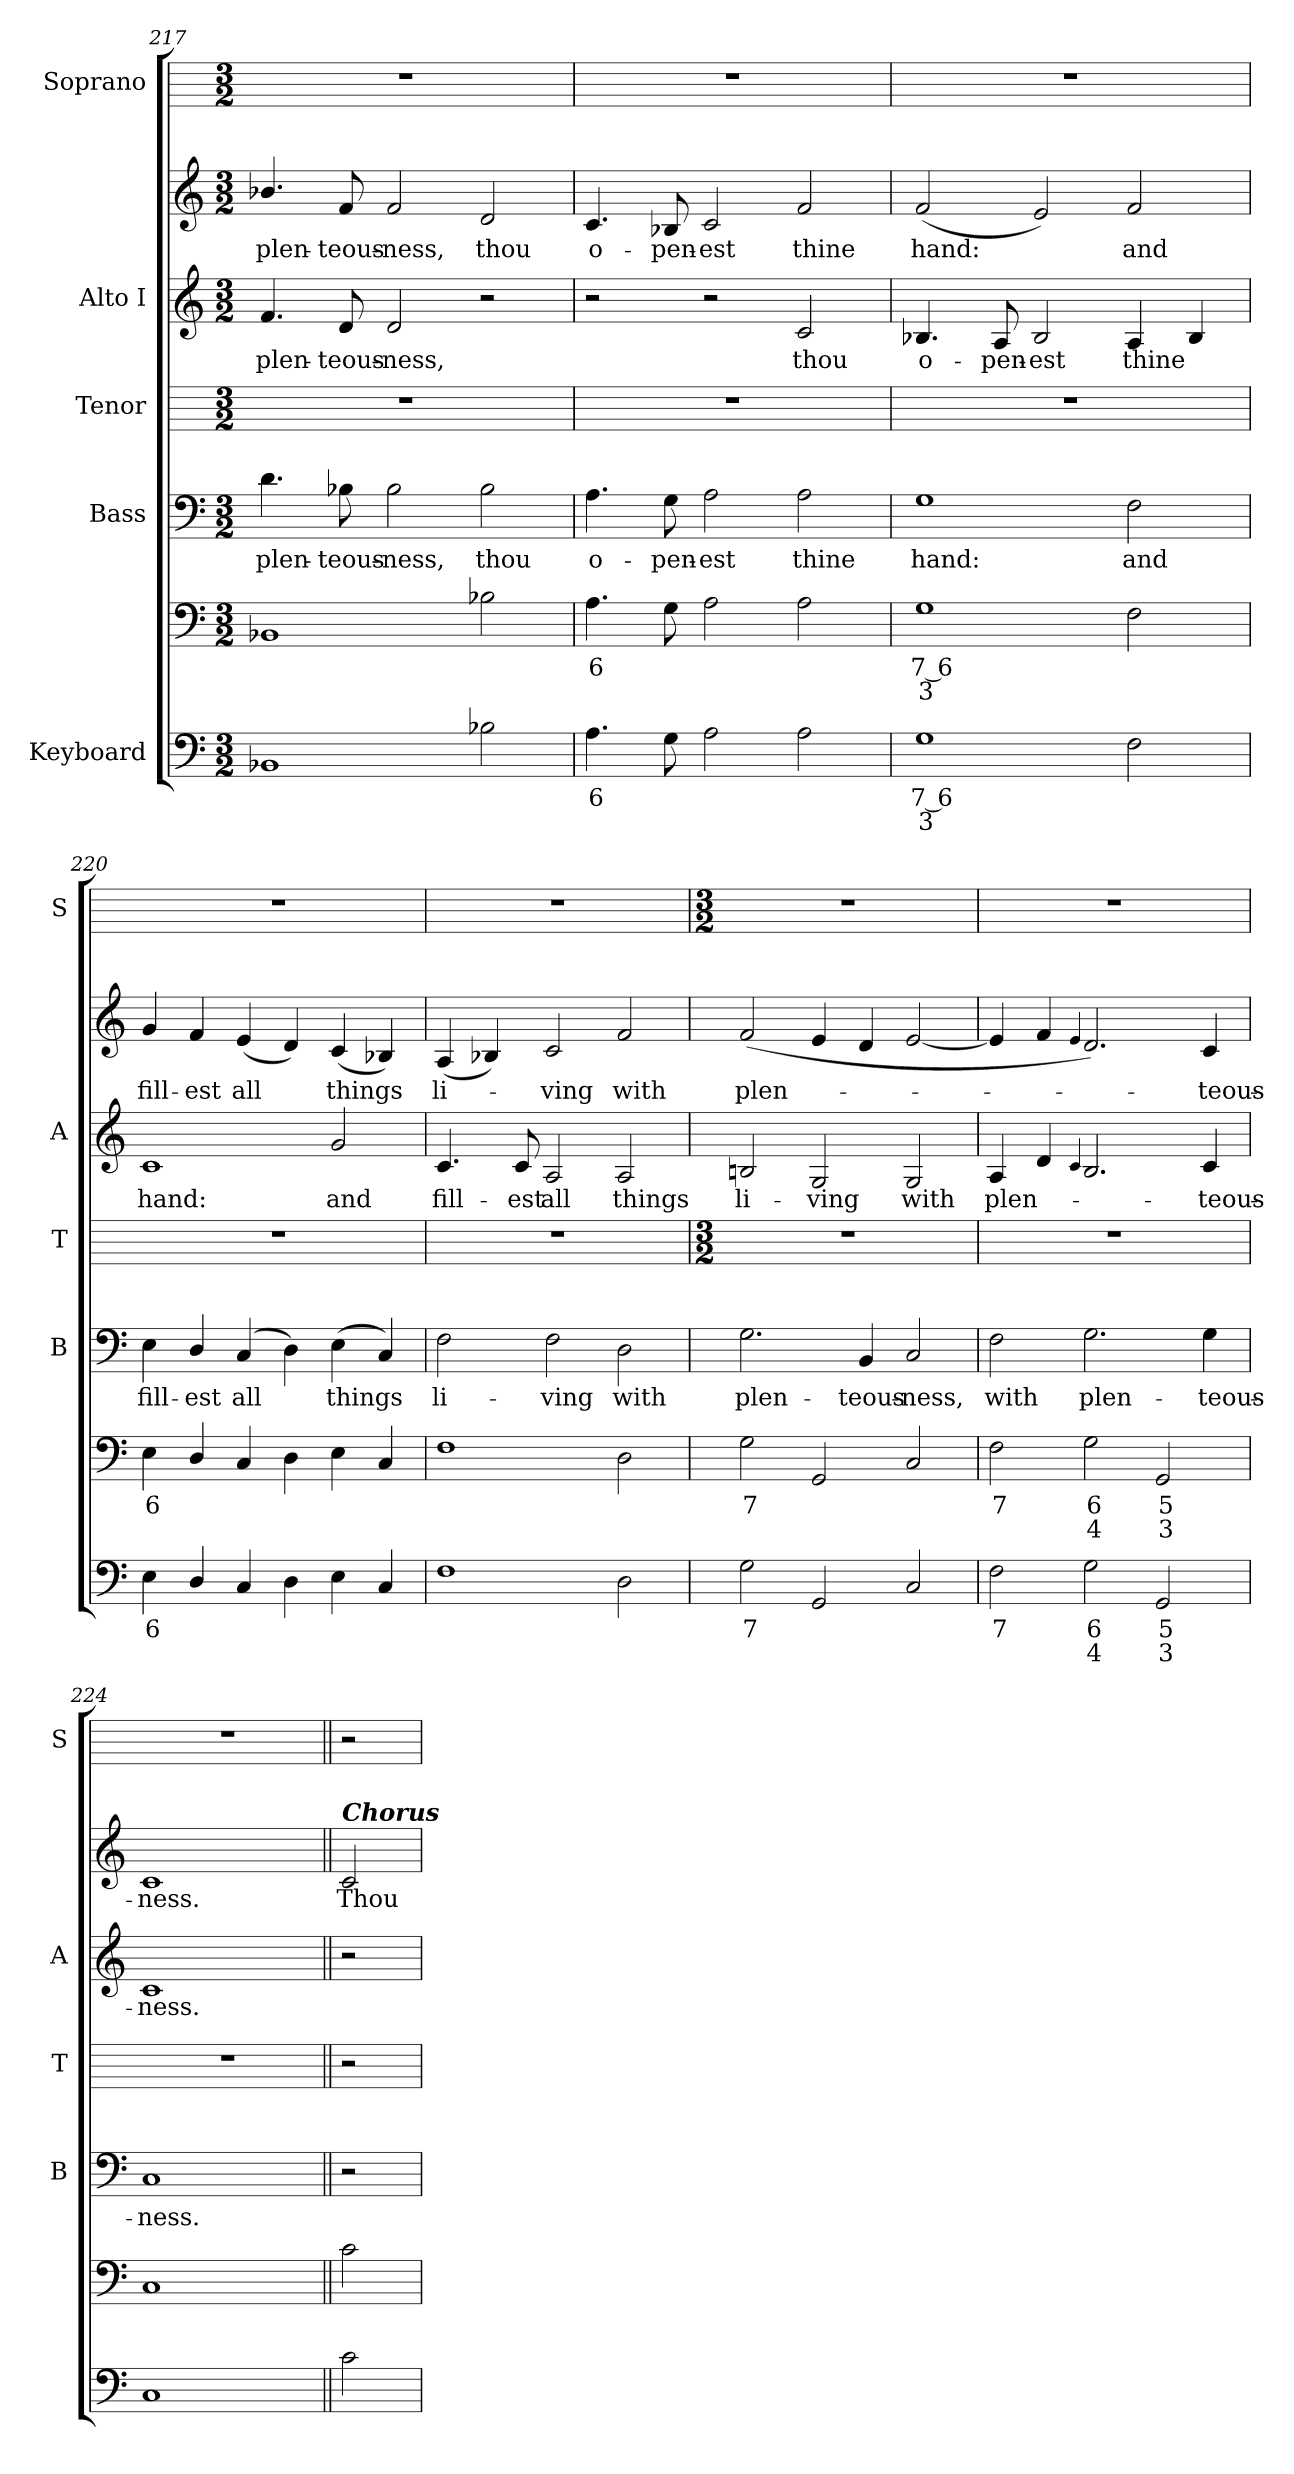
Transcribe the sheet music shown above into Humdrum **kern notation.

**kern	**text	**text	**kern	**text	**text	**kern	**text	**kern	**kern	**text	**kern	**text	**kern
*part5	*part5	*part5	*part5	*part5	*part5	*part4	*part4	*part3	*part2	*part2	*part2	*part2	*part1
*staff7	*staff7	*staff7	*staff6	*staff6	*staff6	*staff5	*staff5	*staff4	*staff3	*staff3	*staff2	*staff2	*staff1
*I"Keyboard	*	*	*	*	*	*I"Bass	*	*I"Tenor	*I"Alto I	*	*	*	*I"Soprano
*	*	*	*	*	*	*I'B	*	*I'T	*I'A	*	*	*	*I'S
!!LO:LB:g=z
*clefF4	*	*	*clefF4	*	*	*clefF4	*	*	*clefG2	*	*clefG2	*	*
*k[]	*	*	*k[]	*	*	*k[]	*	*	*k[]	*	*k[]	*	*
*C:	*	*	*C:	*	*	*C:	*	*	*C:	*	*C:	*	*
*M3/2	*	*	*M3/2	*	*	*M3/2	*	*M3/2	*M3/2	*	*M3/2	*	*M3/2
=217	=217	=217	=217	=217	=217	=217	=217	=217	=217	=217	=217	=217	=217
!	!	!	!	!	!	!	!LO:LY:b	!	!	!LO:LY:b	!	!LO:LY:b	!
1BB-X	.	.	1BB-X	.	.	4.d	plen-	1.r	4.f	plen-	4.b-X/	plen-	1.r
!	!	!	!	!	!	!	!LO:LY:b	!	!	!LO:LY:b	!	!LO:LY:b	!
.	.	.	.	.	.	8B-X	-teous-	.	8d	-teous-	8f	-teous-	.
!	!	!	!	!	!	!	!LO:LY:b	!	!	!LO:LY:b	!	!LO:LY:b	!
.	.	.	.	.	.	2B-	-ness,	.	2d	-ness,	2f	-ness,	.
!	!	!	!	!	!	!	!LO:LY:b	!	!	!	!	!LO:LY:b	!
2B-X	.	.	2B-X	.	.	2B-	thou	.	2r	.	2d	thou	.
=218	=218	=218	=218	=218	=218	=218	=218	=218	=218	=218	=218	=218	=218
!	!LO:LY:b	!	!	!LO:LY:b	!	!	!LO:LY:b	!	!	!	!	!LO:LY:b	!
4.A	6	.	4.A	6	.	4.A	o-	1.r	2r	.	4.c	o-	1.r
!	!	!	!	!	!	!	!LO:LY:b	!	!	!	!	!LO:LY:b	!
8G	.	.	8G	.	.	8G	-pen-	.	.	.	8B-X	-pen-	.
!	!	!	!	!	!	!	!LO:LY:b	!	!	!	!	!LO:LY:b	!
2A	.	.	2A	.	.	2A	-est	.	2r	.	2c	-est	.
!	!	!	!	!	!	!	!LO:LY:b	!	!	!LO:LY:b	!	!LO:LY:b	!
2A	.	.	2A	.	.	2A	thine	.	2c	thou	2f	thine	.
=219	=219	=219	=219	=219	=219	=219	=219	=219	=219	=219	=219	=219	=219
!	!LO:LY:b	!LO:LY:b	!	!LO:LY:b	!LO:LY:b	!	!LO:LY:b	!	!	!LO:LY:b	!	!LO:LY:b	!
1G	7 6	3	1G	7 6	3	1G	hand:	1.r	4.B-X	o-	(<2f	hand:	1.r
!	!	!	!	!	!	!	!	!	!	!LO:LY:b	!	!	!
.	.	.	.	.	.	.	.	.	8A	-pen-	.	.	.
!	!	!	!	!	!	!	!	!	!	!LO:LY:b	!	!	!
.	.	.	.	.	.	.	.	.	2B-	-est	2e)	.	.
!	!	!	!	!	!	!	!LO:LY:b	!	!	!LO:LY:b	!	!LO:LY:b	!
2F	.	.	2F	.	.	2F	and	.	4A	thine	2f	and	.
.	.	.	.	.	.	.	.	.	4B-	.	.	.	.
=220	=220	=220	=220	=220	=220	=220	=220	=220	=220	=220	=220	=220	=220
!	!LO:LY:b	!	!	!LO:LY:b	!	!	!LO:LY:b	!	!	!LO:LY:b	!	!LO:LY:b	!
4E	6	.	4E	6	.	4E	fill-	1.r	1c	hand:	4g	fill-	1.r
!	!	!	!	!	!	!	!LO:LY:b	!	!	!	!	!LO:LY:b	!
4D/	.	.	4D/	.	.	4D/	-est	.	.	.	4f	-est	.
!	!	!	!	!	!	!	!LO:LY:b	!	!	!	!	!LO:LY:b	!
4C	.	.	4C	.	.	(<4C	all	.	.	.	(<4e	all	.
4D	.	.	4D	.	.	4D)	.	.	.	.	4d)	.	.
!	!	!	!	!	!	!	!LO:LY:b	!	!	!LO:LY:b	!	!LO:LY:b	!
4E	.	.	4E	.	.	(<4E	things	.	2g	and	(<4c	things	.
4C	.	.	4C	.	.	4C)	.	.	.	.	4B-X)	.	.
=221	=221	=221	=221	=221	=221	=221	=221	=221	=221	=221	=221	=221	=221
!	!	!	!	!	!	!	!LO:LY:b	!	!	!LO:LY:b	!	!LO:LY:b	!
1F	.	.	1F	.	.	2F	li-	1.r	4.c	fill-	(<4A	li-	1.r
.	.	.	.	.	.	.	.	.	.	.	4B-X)	.	.
!	!	!	!	!	!	!	!	!	!	!LO:LY:b	!	!	!
.	.	.	.	.	.	.	.	.	8c	-est	.	.	.
!	!	!	!	!	!	!	!LO:LY:b	!	!	!LO:LY:b	!	!LO:LY:b	!
.	.	.	.	.	.	2F	-ving	.	2A	all	2c	ving	.
!	!	!	!	!	!	!	!LO:LY:b	!	!	!LO:LY:b	!	!LO:LY:b	!
2D	.	.	2D	.	.	2D	with	.	2A	things	2f	with	.
!!LO:LB:g=z
=222	=222	=222	=222	=222	=222	=222	=222	=222	=222	=222	=222	=222	=222
*	*	*	*	*	*	*	*	*M3/2	*	*	*	*	*M3/2
!	!LO:LY:b	!	!	!LO:LY:b	!	!	!LO:LY:b	!	!	!LO:LY:b	!	!LO:LY:b	!
2G	7	.	2G	7	.	2.G	plen-	1.r	2Bn	li-	(<2f	plen-	1.r
!	!	!	!	!	!	!	!	!	!	!LO:LY:b	!	!	!
2GG	.	.	2GG	.	.	.	.	.	2G	-ving	4e	.	.
!	!	!	!	!	!	!	!LO:LY:b	!	!	!	!	!	!
.	.	.	.	.	.	4BB	-teous-	.	.	.	4d	.	.
!	!	!	!	!	!	!	!LO:LY:b	!	!	!LO:LY:b	!	!	!
2C	.	.	2C	.	.	2C	-ness,	.	2G	with	[2e	.	.
=223	=223	=223	=223	=223	=223	=223	=223	=223	=223	=223	=223	=223	=223
!	!LO:LY:b	!	!	!LO:LY:b	!	!	!LO:LY:b	!	!	!LO:LY:b	!	!	!
2F	7	.	2F	7	.	2F	with	1.r	4A	-plen-	4e]	.	1.r
.	.	.	.	.	.	.	.	.	4d	.	4f	.	.
.	.	.	.	.	.	.	.	.	4qqc/	.	4qqe/	.	.
!	!LO:LY:b	!LO:LY:b	!	!LO:LY:b	!LO:LY:b	!	!LO:LY:b	!	!	!	!	!	!
2G	6	4	2G	6	4	2.G	plen-	.	2.B	.	2.d)	.	.
!	!LO:LY:b	!LO:LY:b	!	!LO:LY:b	!LO:LY:b	!	!	!	!	!	!	!	!
2GG	5	3	2GG	5	3	.	.	.	.	.	.	.	.
!	!	!	!	!	!	!	!LO:LY:b	!	!	!LO:LY:b	!	!LO:LY:b	!
.	.	.	.	.	.	4G	-teous-	.	4c	teous-	4c	teous-	.
=224	=224	=224	=224	=224	=224	=224	=224	=224	=224	=224	=224	=224	=224
!	!	!	!	!	!	!	!LO:LY:b	!	!	!LO:LY:b	!	!LO:LY:b	!
1C	.	.	1C	.	.	1C	-ness.	1.r	1c	ness.	1c	-ness.	1.r
2ryy	.	.	2ryy	.	.	2ryy	.	.	2ryy	.	2ryy	.	.
=225||	=225||	=225||	=225||	=225||	=225||	=225||	=225||	=225||	=225||	=225||	=225||	=225||	=225||
!	!	!	!	!	!	!	!	!	!	!	!LO:TX:a:Bi:t=Chorus	!	!
!	!	!	!	!	!	!	!	!	!	!	!	!LO:LY:b	!
2c	.	.	2c	.	.	2r	.	2r	2r	.	2c	Thou	2r
=	=	=	=	=	=	=	=	=	=	=	=	=	=
*-	*-	*-	*-	*-	*-	*-	*-	*-	*-	*-	*-	*-	*-
